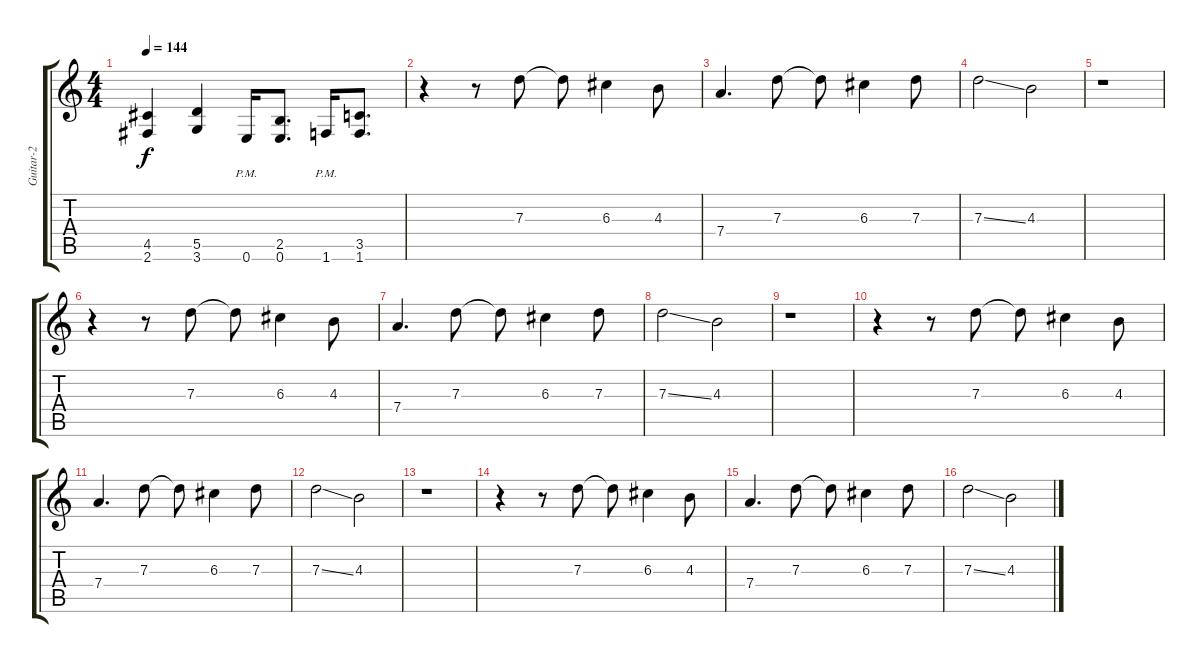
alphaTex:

\track ("Guitar-2" "Guitar-2") {instrument distortionguitar}
\staff {score tabs}
\tuning (E4 B3 G3 D3 A2 E2) {hide}
\ts (4 4)
\tempo 144
\clef g2
\ks c
(4.5 2.6).4{dy f} (5.5 3.6).4 0.6{pm}.16 (2.5 0.6).8{d} 1.6{pm}.16 (3.5 1.6).8{d} |
r.4{instrument distortionguitar} r.8 7.3.8 7.3{t}.8 6.3.4 4.3.8 |
7.4.4{d} 7.3.8 7.3{t}.8 6.3.4 7.3.8 |
7.3{ss}.2 4.3.2 |
r.1 |
r.4 r.8 7.3.8 7.3{t}.8 6.3.4 4.3.8 |
7.4.4{d} 7.3.8 7.3{t}.8 6.3.4 7.3.8 |
7.3{ss}.2 4.3.2 |
r.1 |
r.4 r.8 7.3.8 7.3{t}.8 6.3.4 4.3.8 |
7.4.4{d} 7.3.8 7.3{t}.8 6.3.4 7.3.8 |
7.3{ss}.2 4.3.2 |
r.1 |
r.4 r.8 7.3.8 7.3{t}.8 6.3.4 4.3.8 |
7.4.4{d} 7.3.8 7.3{t}.8 6.3.4 7.3.8 |
7.3{ss}.2 4.3.2
